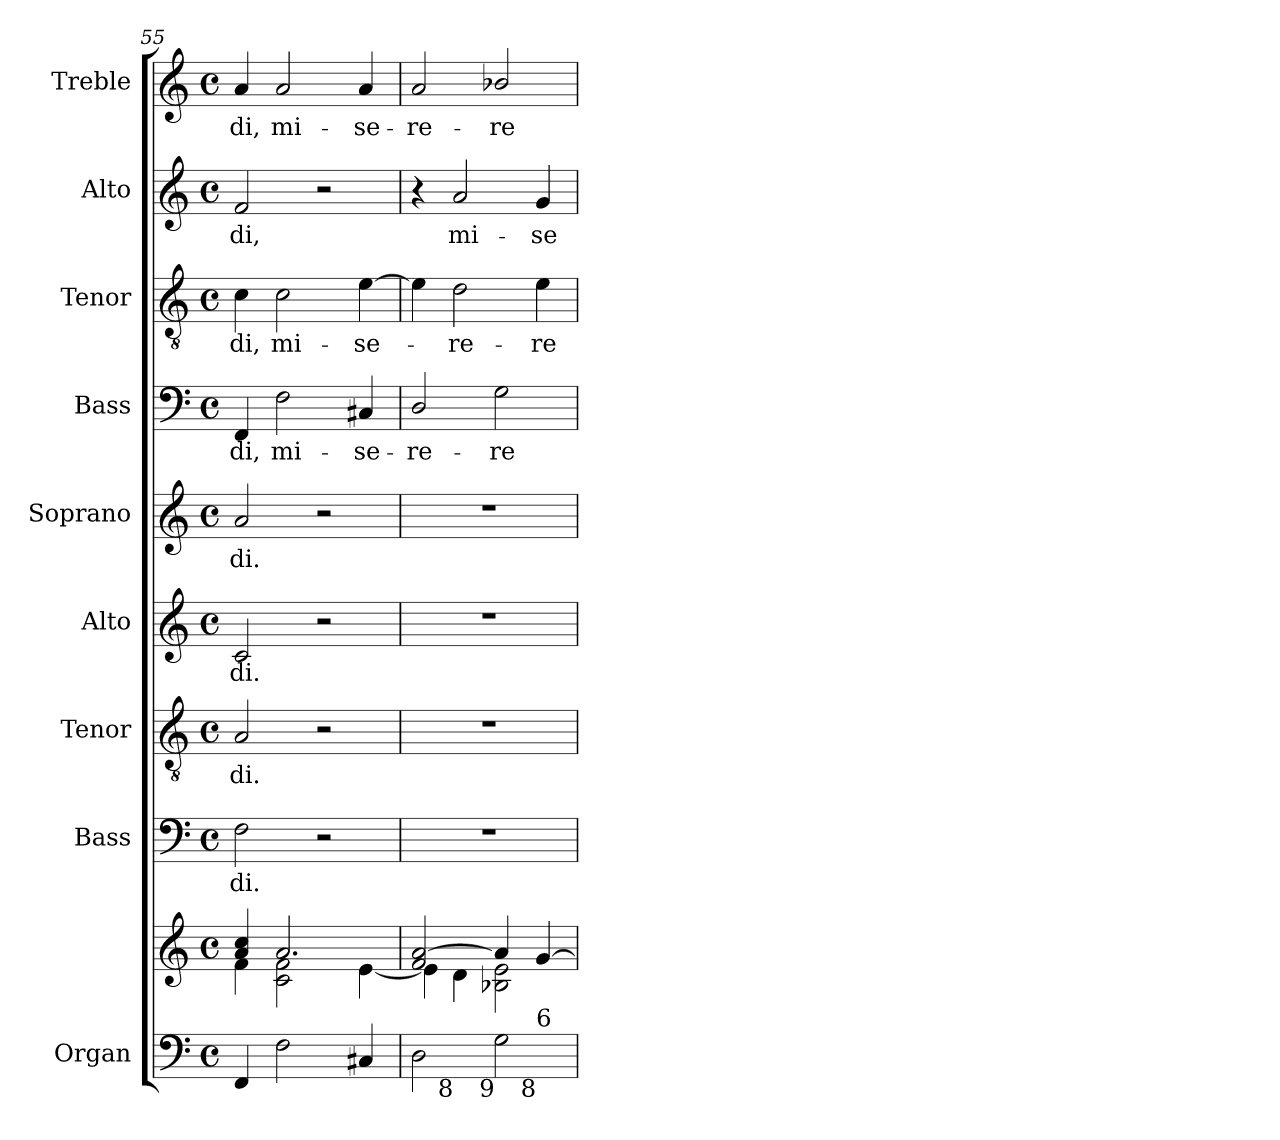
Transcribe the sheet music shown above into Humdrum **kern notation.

**kern	**kern	**kern	**text	**kern	**text	**kern	**text	**kern	**text	**kern	**text	**kern	**text	**kern	**text	**kern	**text
*part9	*part9	*part8	*part8	*part7	*part7	*part6	*part6	*part5	*part5	*part4	*part4	*part3	*part3	*part2	*part2	*part1	*part1
*staff10	*staff9	*staff8	*staff8	*staff7	*staff7	*staff6	*staff6	*staff5	*staff5	*staff4	*staff4	*staff3	*staff3	*staff2	*staff2	*staff1	*staff1
*I"Organ	*	*I"Bass	*	*I"Tenor	*	*I"Alto	*	*I"Soprano	*	*I"Bass	*	*I"Tenor	*	*I"Alto	*	*I"Treble	*
*I'Org.	*	*I'B.	*	*I'T.	*	*I'A.	*	*I'S.	*	*I'B.	*	*I'T.	*	*I'A.	*	*I'Tr.	*
*clefF4	*clefG2	*clefF4	*	*clefGv2	*	*clefG2	*	*clefG2	*	*clefF4	*	*clefGv2	*	*clefG2	*	*clefG2	*
*	*	*	*	*ITrd7c12	*	*	*	*	*	*	*	*ITrd7c12	*	*	*	*	*
*k[]	*k[]	*k[]	*	*k[]	*	*k[]	*	*k[]	*	*k[]	*	*k[]	*	*k[]	*	*k[]	*
*C:	*C:	*C:	*	*C:	*	*C:	*	*C:	*	*C:	*	*C:	*	*C:	*	*C:	*
*M4/4	*M4/4	*M4/4	*	*M4/4	*	*M4/4	*	*M4/4	*	*M4/4	*	*M4/4	*	*M4/4	*	*M4/4	*
*met(c)	*met(c)	*met(c)	*	*met(c)	*	*met(c)	*	*met(c)	*	*met(c)	*	*met(c)	*	*met(c)	*	*met(c)	*
=55	=55	=55	=55	=55	=55	=55	=55	=55	=55	=55	=55	=55	=55	=55	=55	=55	=55
*	*^	*	*	*	*	*	*	*	*	*	*	*	*	*	*	*	*
!	!	!	!	!LO:LY:b:color=#000000	!	!	!	!	!	!	!	!	!	!	!	!	!	!
!	!	!	!	!	!	!LO:LY:b:color=#000000	!	!	!	!	!	!	!	!	!	!	!	!
!	!	!	!	!	!	!	!	!LO:LY:b:color=#000000	!	!	!	!	!	!	!	!	!	!
!	!	!	!	!	!	!	!	!	!	!LO:LY:b:color=#000000	!	!	!	!	!	!	!	!
!	!	!	!	!	!	!	!	!	!	!	!	!LO:LY:b:color=#000000	!	!	!	!	!	!
!	!	!	!	!	!	!	!	!	!	!	!	!	!	!LO:LY:b:color=#000000	!	!	!	!
!	!	!	!	!	!	!	!	!	!	!	!	!	!	!	!	!LO:LY:b:color=#000000	!	!
!	!	!	!	!	!	!	!	!	!	!	!	!	!	!	!	!	!	!LO:LY:b:color=#000000
4FFi/	4ai/ 4cci	4fi\	2Fi\	-di.	2AAi/	-di.	2ci/	-di.	2ai/	-di.	4FFi/	-di,	4Ci\	-di,	2fi/	-di,	4ai/	-di,
!	!	!	!	!	!	!	!	!	!	!	!	!LO:LY:b:color=#000000	!	!	!	!	!	!
!	!	!	!	!	!	!	!	!	!	!	!	!	!	!LO:LY:b:color=#000000	!	!	!	!
!	!	!	!	!	!	!	!	!	!	!	!	!	!	!	!	!	!	!LO:LY:b:color=#000000
2Fi\	2.ai/	2ci\ 2fi	.	.	.	.	.	.	.	.	2Fi\	mi-	2Ci\	mi-	.	.	2ai/	mi-
.	.	.	2r	.	2r	.	2r	.	2r	.	.	.	.	.	2r	.	.	.
!	!	!	!	!	!	!	!	!	!	!	!	!LO:LY:b:color=#000000	!	!	!	!	!	!
!	!	!	!	!	!	!	!	!	!	!	!	!	!	!LO:LY:b:color=#000000	!	!	!	!
!	!	!	!	!	!	!	!	!	!	!	!	!	!	!	!	!	!	!LO:LY:b:color=#000000
4C#Xi/	.	[4ei\	.	.	.	.	.	.	.	.	4C#Xi/	-se-	[4Ei\	-se-	.	.	4ai/	-se-
=56	=56	=56	=56	=56	=56	=56	=56	=56	=56	=56	=56	=56	=56	=56	=56	=56	=56	=56
!	!	!	!	!	!	!	!	!	!	!	!	!LO:LY:b:color=#000000	!	!	!	!	!	!
!LO:TX:b:rj:t=9	!	!	!	!	!	!	!	!	!	!	!	!	!	!	!	!	!	!
!	!	!	!	!	!	!	!	!	!	!	!	!	!	!	!	!	!	!LO:LY:b:color=#000000
*^	*	*	*	*	*	*	*	*	*	*	*	*	*	*	*	*	*	*
*	*^	*	*	*	*	*	*	*	*	*	*	*	*	*	*	*	*	*	*
2Di\	4ryy	2.ryy	2fi/ [2ai	4ei\]	1r	.	1r	.	1r	.	1r	.	2Di/	-re-	4Ei\]	.	4r	.	2ai/	-re-
!	!	!	!	!	!	!	!	!	!	!	!	!	!	!	!	!LO:LY:b:color=#000000	!	!	!	!
!	!LO:TX:b:rj:t=8	!	!	!	!	!	!	!	!	!	!	!	!	!	!	!	!	!	!	!
!	!	!	!	!	!	!	!	!	!	!	!	!	!	!	!	!	!	!LO:LY:b:color=#000000	!	!
.	2.ryy	.	.	4di\	.	.	.	.	.	.	.	.	.	.	2Di\	-re-	2ai/	mi-	.	.
!	!	!	!	!	!	!	!	!	!	!	!	!	!	!LO:LY:b:color=#000000	!	!	!	!	!	!
!LO:TX:b:rj:t=9	!	!	!	!	!	!	!	!	!	!	!	!	!	!	!	!	!	!	!	!
!	!	!	!	!	!	!	!	!	!	!	!	!	!	!	!	!	!	!	!	!LO:LY:b:color=#000000
2Gi\	.	.	4ai/]	2B-Xi\ 2ei	.	.	.	.	.	.	.	.	2Gi\	-re	.	.	.	.	2b-Xi/	-re
!	!	!	!	!	!	!	!	!	!	!	!	!	!	!	!	!LO:LY:b:color=#000000	!	!	!	!
!	!	!LO:TX:b:rj:t=8	!	!	!	!	!	!	!	!	!	!	!	!	!	!	!	!	!	!
!	!	!LO:TX:t=6	!	!	!	!	!	!	!	!	!	!	!	!	!	!	!	!	!	!
!	!	!	!	!	!	!	!	!	!	!	!	!	!	!	!	!	!	!LO:LY:b:color=#000000	!	!
.	.	4ryy	[4gi/	.	.	.	.	.	.	.	.	.	.	.	4Ei\	-re	4gi/	-se-	.	.
*v	*v	*v	*	*	*	*	*	*	*	*	*	*	*	*	*	*	*	*	*	*
*	*v	*v	*	*	*	*	*	*	*	*	*	*	*	*	*	*	*	*
=	=	=	=	=	=	=	=	=	=	=	=	=	=	=	=	=	=
*-	*-	*-	*-	*-	*-	*-	*-	*-	*-	*-	*-	*-	*-	*-	*-	*-	*-
